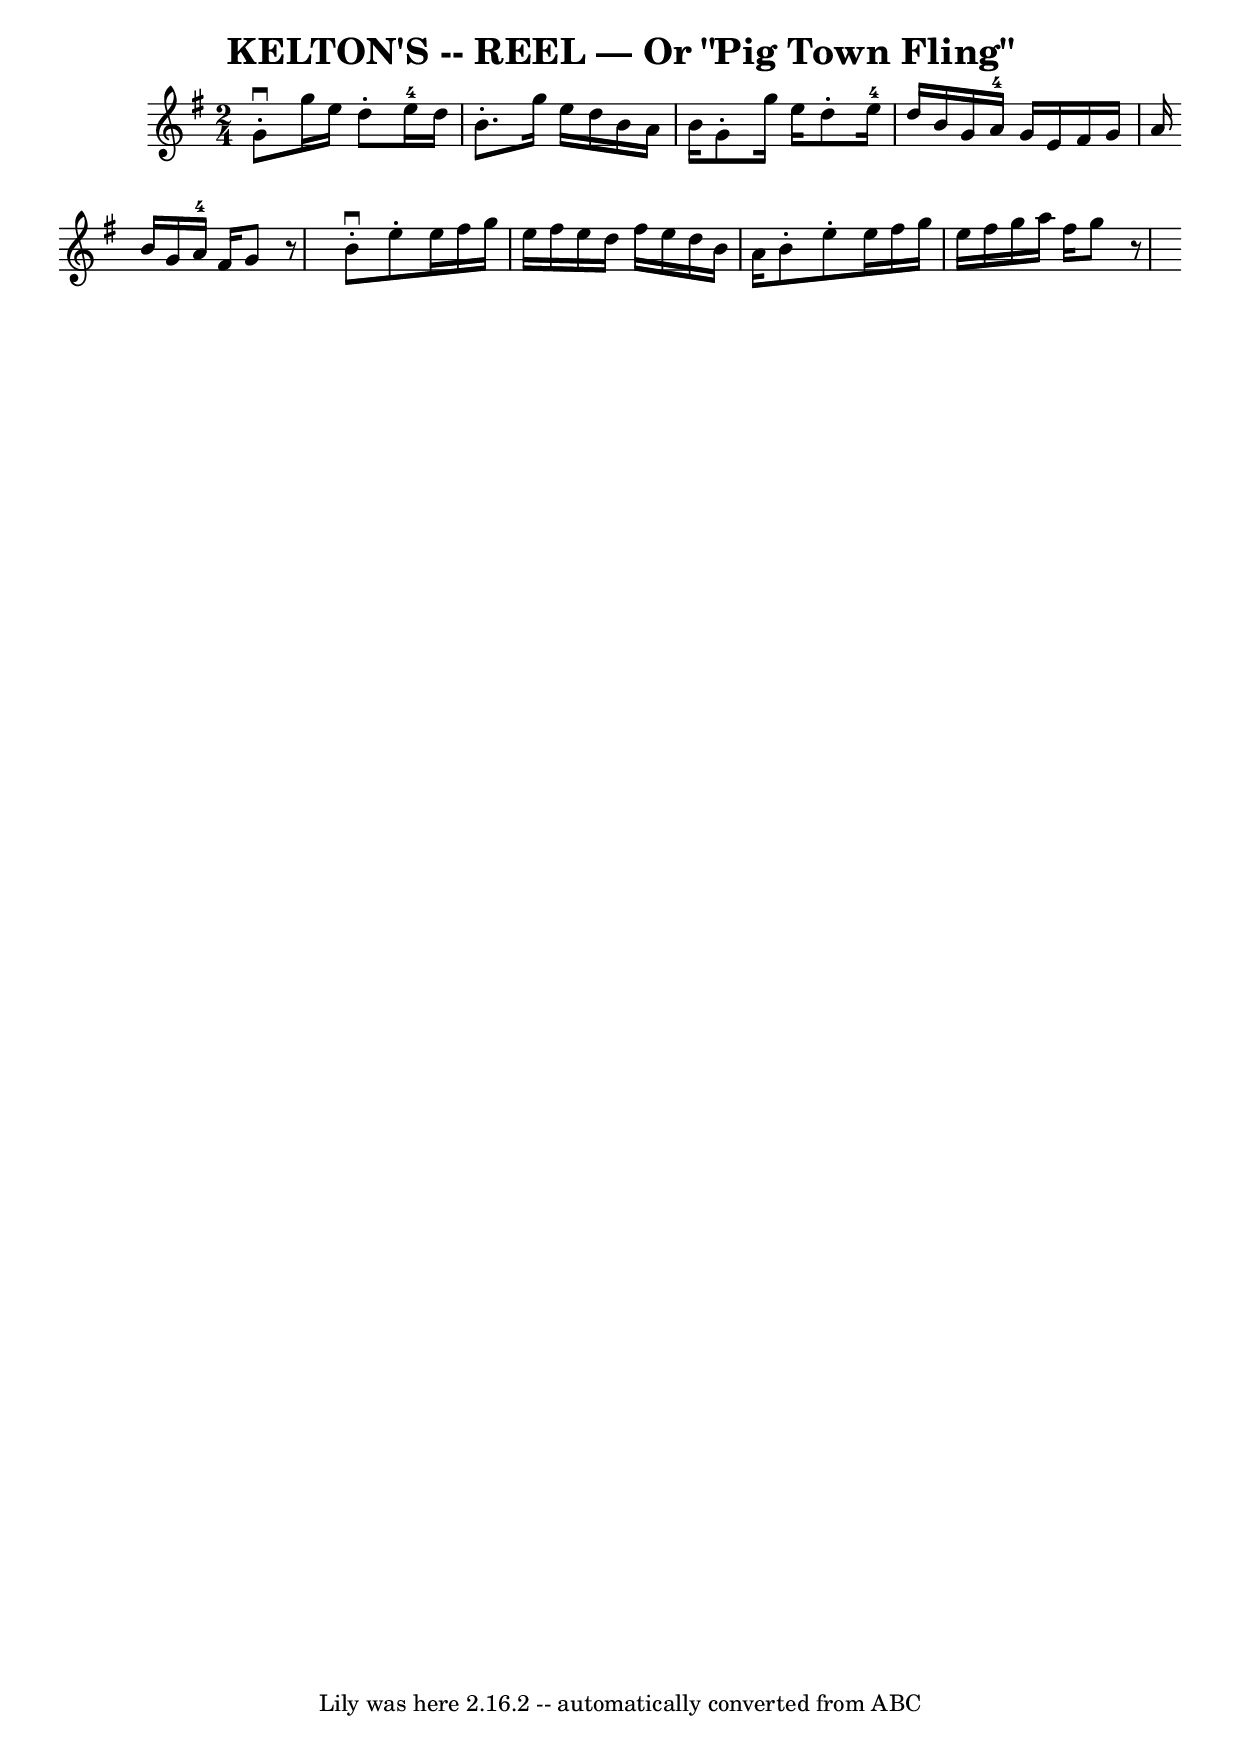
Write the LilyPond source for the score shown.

\version "2.7.40"
\include "Mammoth.ily"
\header {
	book = "Ryan's Mammoth Collection of Fiddle Tunes"
	crossRefNumber = "1"
	footnotes = ""
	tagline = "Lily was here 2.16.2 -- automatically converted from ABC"
	title = "KELTON'S -- REEL — Or \"Pig Town Fling\""
}
voicedefault =  {
\set Score.defaultBarType = "empty"

\time 2/4 \key g \major g'8^\downbow-. g''16 e''16 d''8 -. e''16 
-4 d''16    |
 b'8. -. g''16 e''16 d''16 b'16 a'16    
b'16    |
 g'8 -. g''16 e''16 d''8 -. e''16-4 d''16    
|
 b'16 g'16 a'16-4 g'16 e'16 fis'16 g'16 a'16   
 \bar ":|" b'16 g'16 a'16-4 fis'16 g'8    r8 \bar "|."     
\bar "|:" b'8^\downbow-. e''8 -. e''16 fis''16 g''16 e''16    
|
 fis''16 e''16 d''16 fis''16 e''16 d''16 b'16    
a'16    |
 b'8 -. e''8 -. e''16 fis''16 g''16 e''16    
|
 fis''16 g''16 a''16 fis''16 g''8    r8   \bar ":|"   
}

\score{
    <<

	\context Staff="default"
	{
	    \voicedefault 
	}

    >>
	\layout {
	}
	\midi {}
}
